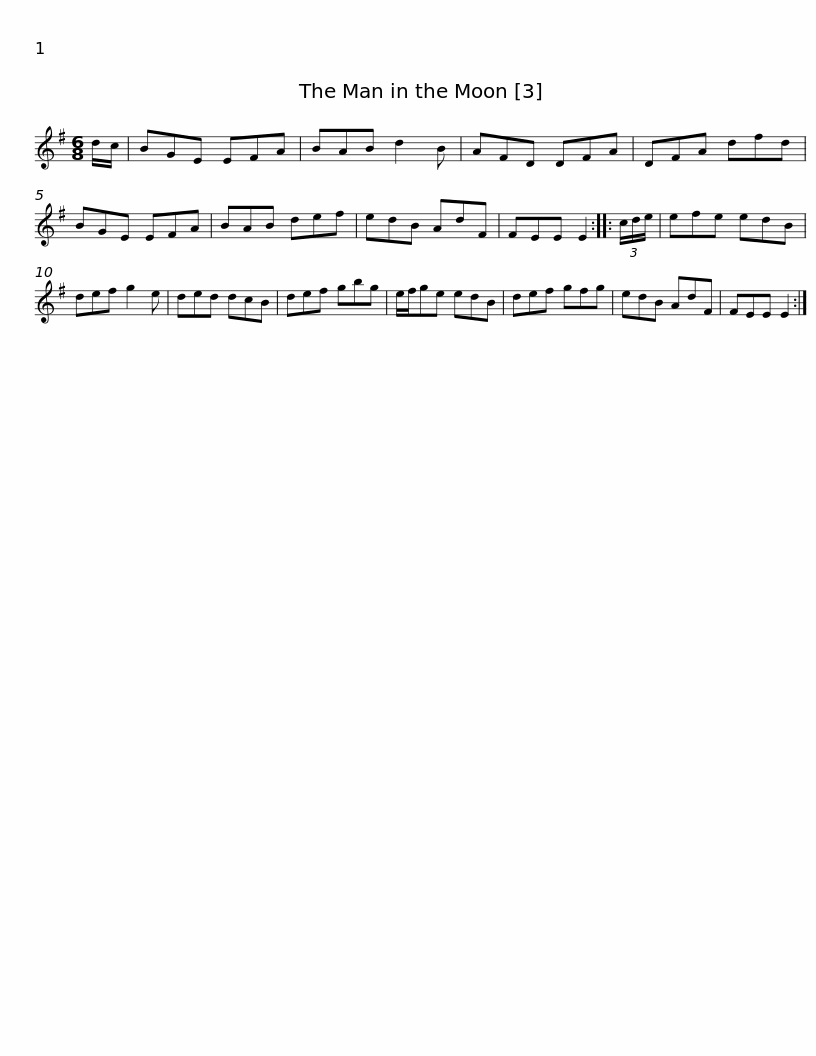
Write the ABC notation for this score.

X:1
L:1/8
M:6/8
I:linebreak $
K:Emin
V:1 treble
V:1
 d/c/ | BGE EFA | BAB d2 B | AFD DFA | DFA dfd | %5
 BGE EFA | BAB def | edB AdF |$ FEE E2 :: (3c/d/e/ | %10
 efe edB | def g2 e | ded dcB | def gbg | e/f/ge edB | %15
 def gfg |$ edB AdF | FEE E2 :| %18
